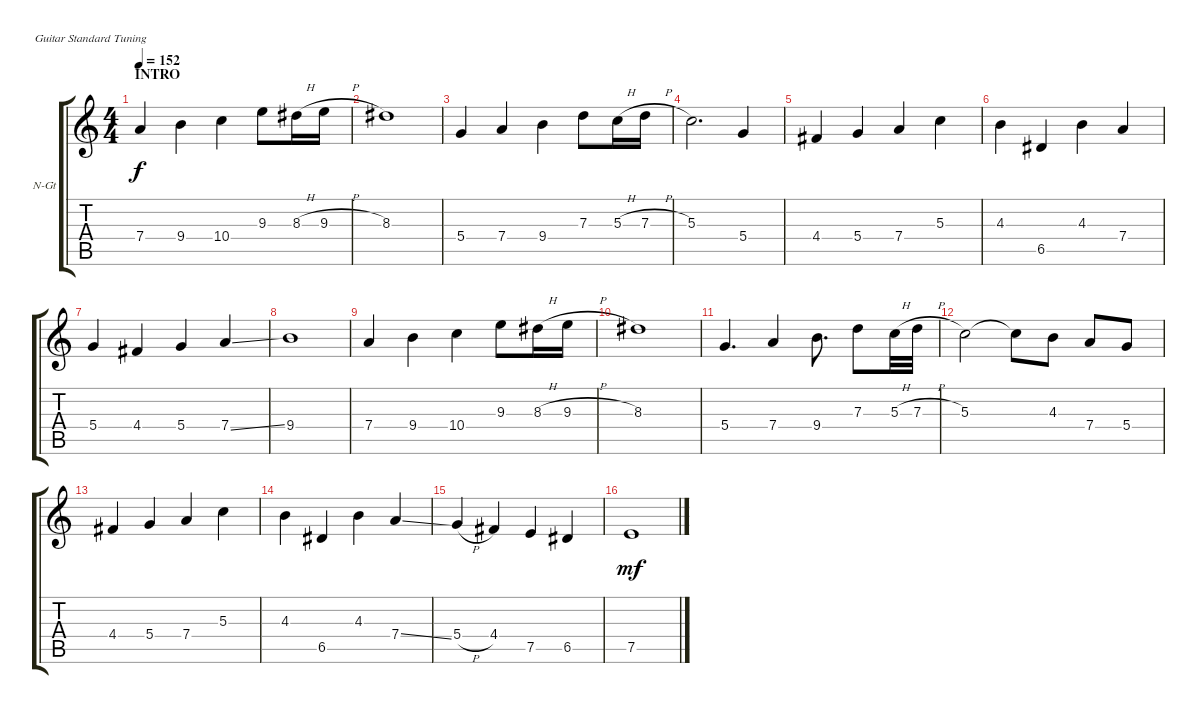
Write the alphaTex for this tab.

\defaultSystemsLayout 4
\bracketExtendMode groupsimilarinstruments
\firstSystemTrackNameOrientation horizontal
\otherSystemsTrackNameOrientation horizontal
\track ("Nylon Guitar" "N-Gt") {instrument acousticguitarnylon}
\staff {score tabs}
\tuning (E4 B3 G3 D3 A2 E2)
\ts (4 4)
\section ("" "INTRO")
\tempo 152
\clef g2
\scale
0.487395
\ks c
7.4.4{dy f instrument acousticguitarnylon} 9.4.4 10.4.4 9.3.8 8.3{h}.16 9.3{h}.16 |
\scale
0.256303 8.3.1 |
\scale
0.256303 5.4.4 7.4.4 9.4.4 7.3.8 5.3{h}.16 7.3{h}.16 |
\scale
0.333333 5.3.2{d} 5.4.4 |
\scale
0.333333 4.4.4 5.4.4 7.4.4 5.3.4 |
\scale
0.333333 4.3.4 6.5.4 4.3.4 7.4.4 |
\scale
0.333333 5.4.4 4.4.4 5.4.4 7.4{ss}.4 |
\scale
0.333333 9.4.1 |
\scale
0.333333 7.4.4 9.4.4 10.4.4 9.3.8 8.3{h}.16 9.3{h}.16 |
\scale
0.333333 8.3.1 |
\scale
0.333333 5.4.4{d} 7.4.4 9.4.8{d} 7.3.8 5.3{h}.32 7.3{h}.32 |
\scale
0.333333 5.3.2 5.3{t}.8 4.3.8 7.4.8 5.4.8 |
\scale
0.333333 4.4.4 5.4.4 7.4.4 5.3.4 |
\scale
0.333333 4.3.4 6.5.4 4.3.4 7.4{ss}.4 |
\scale
0.333333 5.4{h}.4 4.4.4 7.5.4 6.5.4 |
\scale
0.333333 7.5.1{dy mf}
